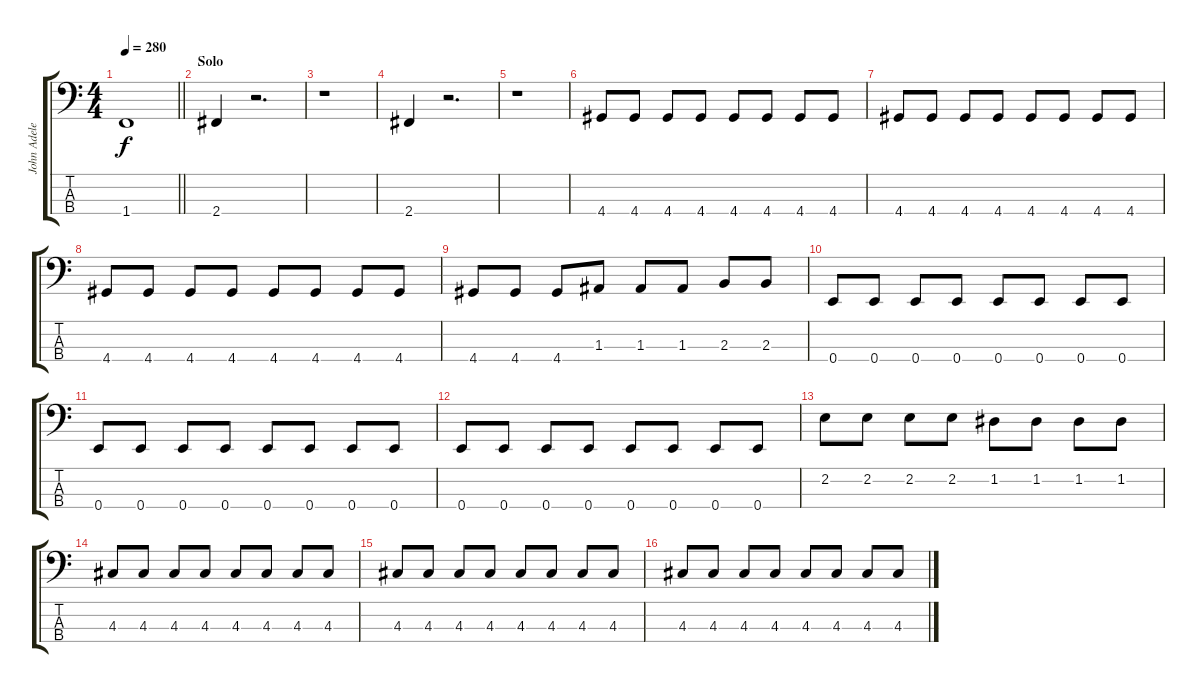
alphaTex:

\track ("John Adelerte (Bass)" "John Adele") {instrument electricbassfinger}
\staff {score tabs}
\tuning (G2 D2 A1 E1) {hide}
\ts (4 4)
\tempo 280
\clef f4
\barLineRight lightlight
\ks c
1.4{t}.1{dy f} |
\section ("" "Solo")
2.4.4 r.2{d} |
r.1 |
2.4.4 r.2{d} |
r.1 |
4.4.8 4.4.8 4.4.8 4.4.8 4.4.8 4.4.8 4.4.8 4.4.8 |
4.4.8 4.4.8 4.4.8 4.4.8 4.4.8 4.4.8 4.4.8 4.4.8 |
4.4.8 4.4.8 4.4.8 4.4.8 4.4.8 4.4.8 4.4.8 4.4.8 |
4.4.8 4.4.8 4.4.8 1.3.8 1.3.8 1.3.8 2.3.8 2.3.8 |
0.4.8 0.4.8 0.4.8 0.4.8 0.4.8 0.4.8 0.4.8 0.4.8 |
0.4.8 0.4.8 0.4.8 0.4.8 0.4.8 0.4.8 0.4.8 0.4.8 |
0.4.8 0.4.8 0.4.8 0.4.8 0.4.8 0.4.8 0.4.8 0.4.8 |
2.2.8 2.2.8 2.2.8 2.2.8 1.2.8 1.2.8 1.2.8 1.2.8 |
4.3.8 4.3.8 4.3.8 4.3.8 4.3.8 4.3.8 4.3.8 4.3.8 |
4.3.8 4.3.8 4.3.8 4.3.8 4.3.8 4.3.8 4.3.8 4.3.8 |
4.3.8 4.3.8 4.3.8 4.3.8 4.3.8 4.3.8 4.3.8 4.3.8
